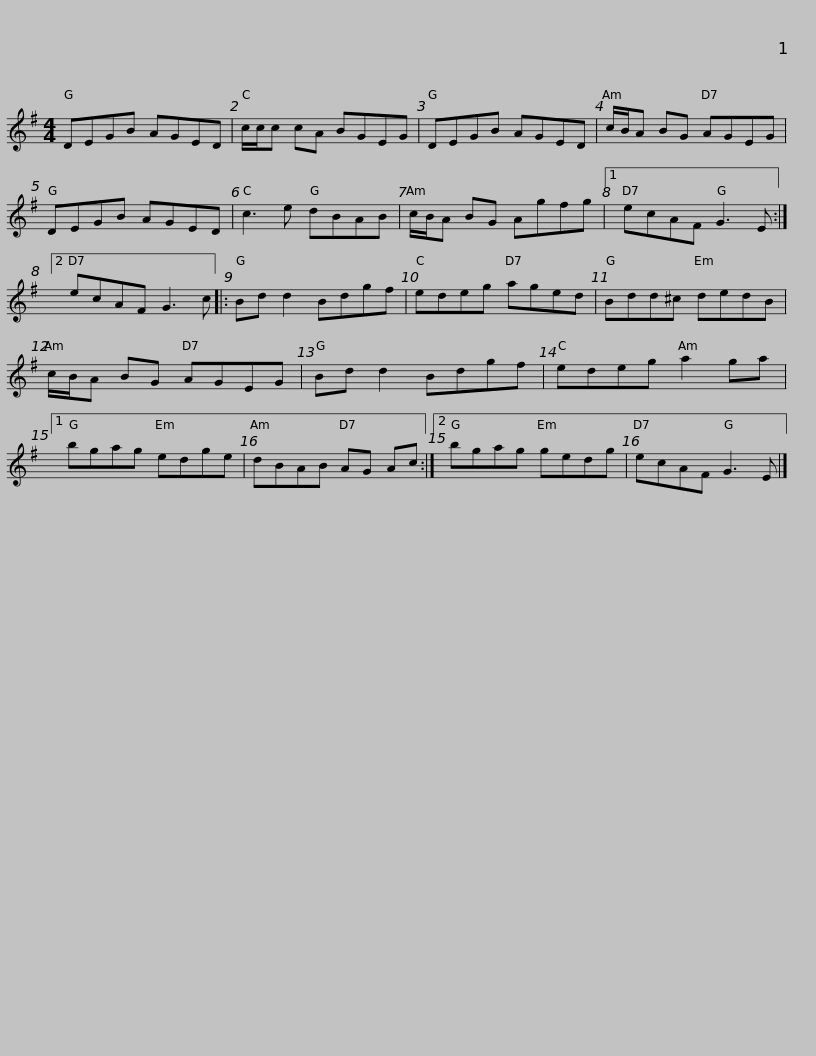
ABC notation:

X:1
L:1/8
M:4/4
I:linebreak $
K:G
V:1 treble
V:1
 DEGB AGED | c/c/c cA BGEG | DEGB AGED | c/B/A BG AGEG | DEGB AGED |$ %5
 c3 e dBAB | c/B/A BG Agfg |1 ecAF G3 E :|2 ecAF G3 c |: Bd d2 Bdgf | %10
 edeg aged |$ Bdd^c dedB | c/B/A BG AGEG | Bd d2 Bdgf | edeg a2 ga |1 %15
 bgag edge |$ dBAB AG Ac :|2 bgag gedg | ecAF G3 E |] %19
